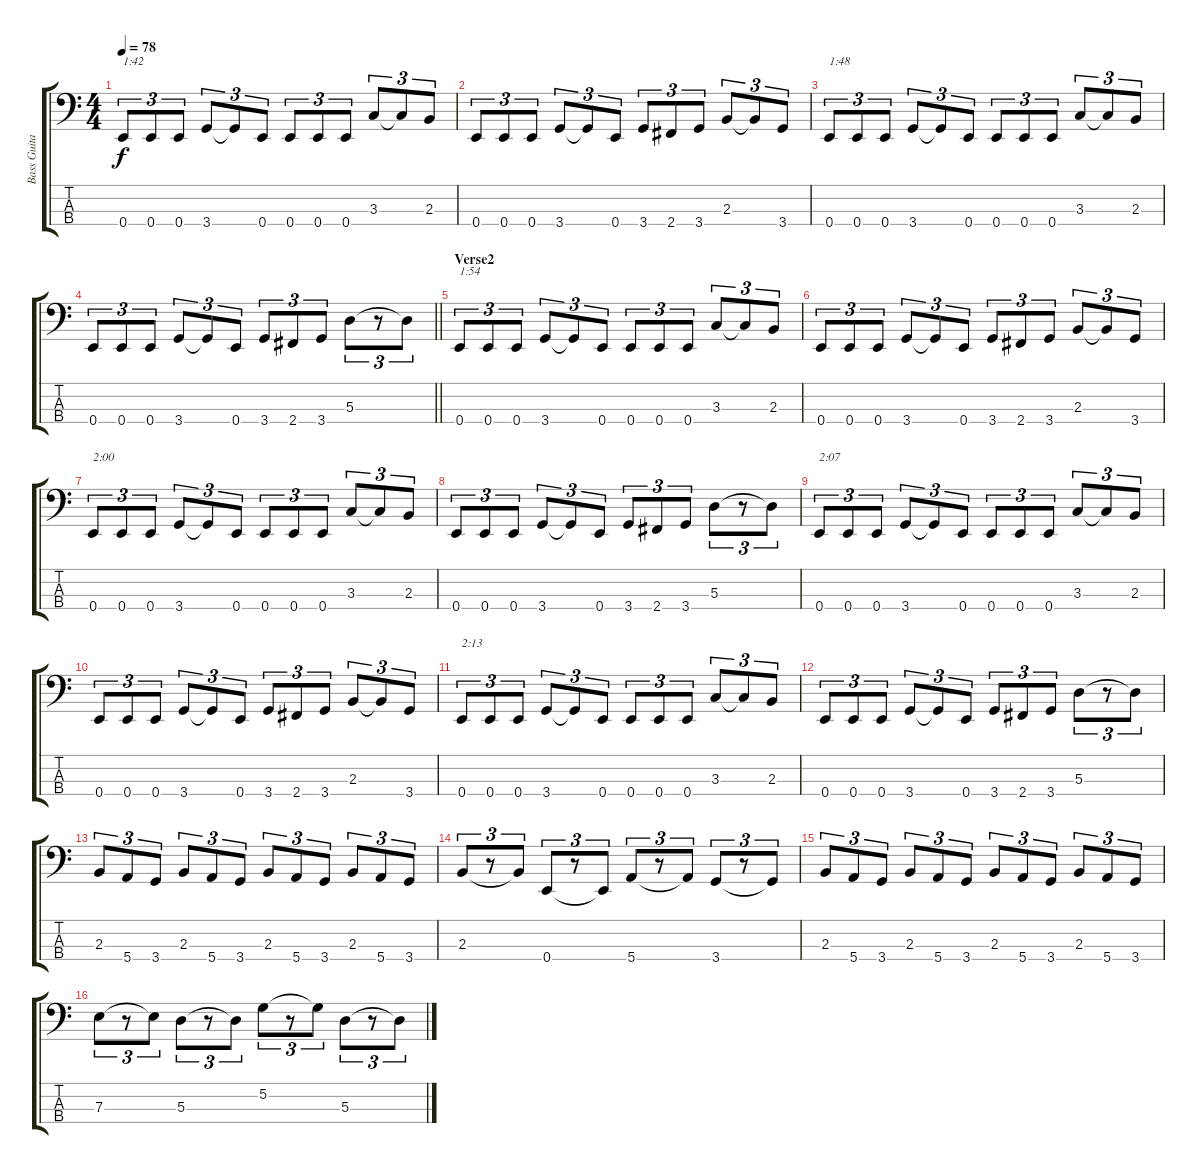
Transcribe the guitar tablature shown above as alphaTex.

\track ("Bass Guitar" "Bass Guita") {instrument electricbassfinger}
\staff {score tabs}
\tuning (G2 D2 A1 E1) {hide}
\ts (4 4)
\tempo 78
\clef f4
\ks c
0.4.8{tu (3 2) txt "1:42" dy f} 0.4.8{tu (3 2)} 0.4.8{tu (3 2)} 3.4.8{tu (3 2)} 3.4{t}.8{tu (3 2)} 0.4.8{tu (3 2)} 0.4.8{tu (3 2)} 0.4.8{tu (3 2)} 0.4.8{tu (3 2)} 3.3.8{tu (3 2)} 3.3{t}.8{tu (3 2)} 2.3.8{tu (3 2)} |
0.4.8{tu (3 2)} 0.4.8{tu (3 2)} 0.4.8{tu (3 2)} 3.4.8{tu (3 2)} 3.4{t}.8{tu (3 2)} 0.4.8{tu (3 2)} 3.4.8{tu (3 2)} 2.4.8{tu (3 2)} 3.4.8{tu (3 2)} 2.3.8{tu (3 2)} 2.3{t}.8{tu (3 2)} 3.4.8{tu (3 2)} |
0.4.8{tu (3 2) txt "1:48"} 0.4.8{tu (3 2)} 0.4.8{tu (3 2)} 3.4.8{tu (3 2)} 3.4{t}.8{tu (3 2)} 0.4.8{tu (3 2)} 0.4.8{tu (3 2)} 0.4.8{tu (3 2)} 0.4.8{tu (3 2)} 3.3.8{tu (3 2)} 3.3{t}.8{tu (3 2)} 2.3.8{tu (3 2)} |
\barLineRight lightlight
0.4.8{tu (3 2)} 0.4.8{tu (3 2)} 0.4.8{tu (3 2)} 3.4.8{tu (3 2)} 3.4{t}.8{tu (3 2)} 0.4.8{tu (3 2)} 3.4.8{tu (3 2)} 2.4.8{tu (3 2)} 3.4.8{tu (3 2)} 5.3.8{tu (3 2)} r.8{tu (3 2)} 5.3{t}.8{tu (3 2)} |
\section ("" "Verse2")
0.4.8{tu (3 2) txt "1:54"} 0.4.8{tu (3 2)} 0.4.8{tu (3 2)} 3.4.8{tu (3 2)} 3.4{t}.8{tu (3 2)} 0.4.8{tu (3 2)} 0.4.8{tu (3 2)} 0.4.8{tu (3 2)} 0.4.8{tu (3 2)} 3.3.8{tu (3 2)} 3.3{t}.8{tu (3 2)} 2.3.8{tu (3 2)} |
0.4.8{tu (3 2)} 0.4.8{tu (3 2)} 0.4.8{tu (3 2)} 3.4.8{tu (3 2)} 3.4{t}.8{tu (3 2)} 0.4.8{tu (3 2)} 3.4.8{tu (3 2)} 2.4.8{tu (3 2)} 3.4.8{tu (3 2)} 2.3.8{tu (3 2)} 2.3{t}.8{tu (3 2)} 3.4.8{tu (3 2)} |
0.4.8{tu (3 2) txt "2:00"} 0.4.8{tu (3 2)} 0.4.8{tu (3 2)} 3.4.8{tu (3 2)} 3.4{t}.8{tu (3 2)} 0.4.8{tu (3 2)} 0.4.8{tu (3 2)} 0.4.8{tu (3 2)} 0.4.8{tu (3 2)} 3.3.8{tu (3 2)} 3.3{t}.8{tu (3 2)} 2.3.8{tu (3 2)} |
0.4.8{tu (3 2)} 0.4.8{tu (3 2)} 0.4.8{tu (3 2)} 3.4.8{tu (3 2)} 3.4{t}.8{tu (3 2)} 0.4.8{tu (3 2)} 3.4.8{tu (3 2)} 2.4.8{tu (3 2)} 3.4.8{tu (3 2)} 5.3.8{tu (3 2)} r.8{tu (3 2)} 5.3{t}.8{tu (3 2)} |
0.4.8{tu (3 2) txt "2:07"} 0.4.8{tu (3 2)} 0.4.8{tu (3 2)} 3.4.8{tu (3 2)} 3.4{t}.8{tu (3 2)} 0.4.8{tu (3 2)} 0.4.8{tu (3 2)} 0.4.8{tu (3 2)} 0.4.8{tu (3 2)} 3.3.8{tu (3 2)} 3.3{t}.8{tu (3 2)} 2.3.8{tu (3 2)} |
0.4.8{tu (3 2)} 0.4.8{tu (3 2)} 0.4.8{tu (3 2)} 3.4.8{tu (3 2)} 3.4{t}.8{tu (3 2)} 0.4.8{tu (3 2)} 3.4.8{tu (3 2)} 2.4.8{tu (3 2)} 3.4.8{tu (3 2)} 2.3.8{tu (3 2)} 2.3{t}.8{tu (3 2)} 3.4.8{tu (3 2)} |
0.4.8{tu (3 2) txt "2:13"} 0.4.8{tu (3 2)} 0.4.8{tu (3 2)} 3.4.8{tu (3 2)} 3.4{t}.8{tu (3 2)} 0.4.8{tu (3 2)} 0.4.8{tu (3 2)} 0.4.8{tu (3 2)} 0.4.8{tu (3 2)} 3.3.8{tu (3 2)} 3.3{t}.8{tu (3 2)} 2.3.8{tu (3 2)} |
0.4.8{tu (3 2)} 0.4.8{tu (3 2)} 0.4.8{tu (3 2)} 3.4.8{tu (3 2)} 3.4{t}.8{tu (3 2)} 0.4.8{tu (3 2)} 3.4.8{tu (3 2)} 2.4.8{tu (3 2)} 3.4.8{tu (3 2)} 5.3.8{tu (3 2)} r.8{tu (3 2)} 5.3{t}.8{tu (3 2)} |
2.3.8{tu (3 2)} 5.4.8{tu (3 2)} 3.4.8{tu (3 2)} 2.3.8{tu (3 2)} 5.4.8{tu (3 2)} 3.4.8{tu (3 2)} 2.3.8{tu (3 2)} 5.4.8{tu (3 2)} 3.4.8{tu (3 2)} 2.3.8{tu (3 2)} 5.4.8{tu (3 2)} 3.4.8{tu (3 2)} |
2.3.8{tu (3 2)} r.8{tu (3 2)} 2.3{t}.8{tu (3 2)} 0.4.8{tu (3 2)} r.8{tu (3 2)} 0.4{t}.8{tu (3 2)} 5.4.8{tu (3 2)} r.8{tu (3 2)} 5.4{t}.8{tu (3 2)} 3.4.8{tu (3 2)} r.8{tu (3 2)} 3.4{t}.8{tu (3 2)} |
2.3.8{tu (3 2)} 5.4.8{tu (3 2)} 3.4.8{tu (3 2)} 2.3.8{tu (3 2)} 5.4.8{tu (3 2)} 3.4.8{tu (3 2)} 2.3.8{tu (3 2)} 5.4.8{tu (3 2)} 3.4.8{tu (3 2)} 2.3.8{tu (3 2)} 5.4.8{tu (3 2)} 3.4.8{tu (3 2)} |
7.3.8{tu (3 2)} r.8{tu (3 2)} 7.3{t}.8{tu (3 2)} 5.3.8{tu (3 2)} r.8{tu (3 2)} 5.3{t}.8{tu (3 2)} 5.2.8{tu (3 2)} r.8{tu (3 2)} 5.2{t}.8{tu (3 2)} 5.3.8{tu (3 2)} r.8{tu (3 2)} 5.3{t}.8{tu (3 2)}
